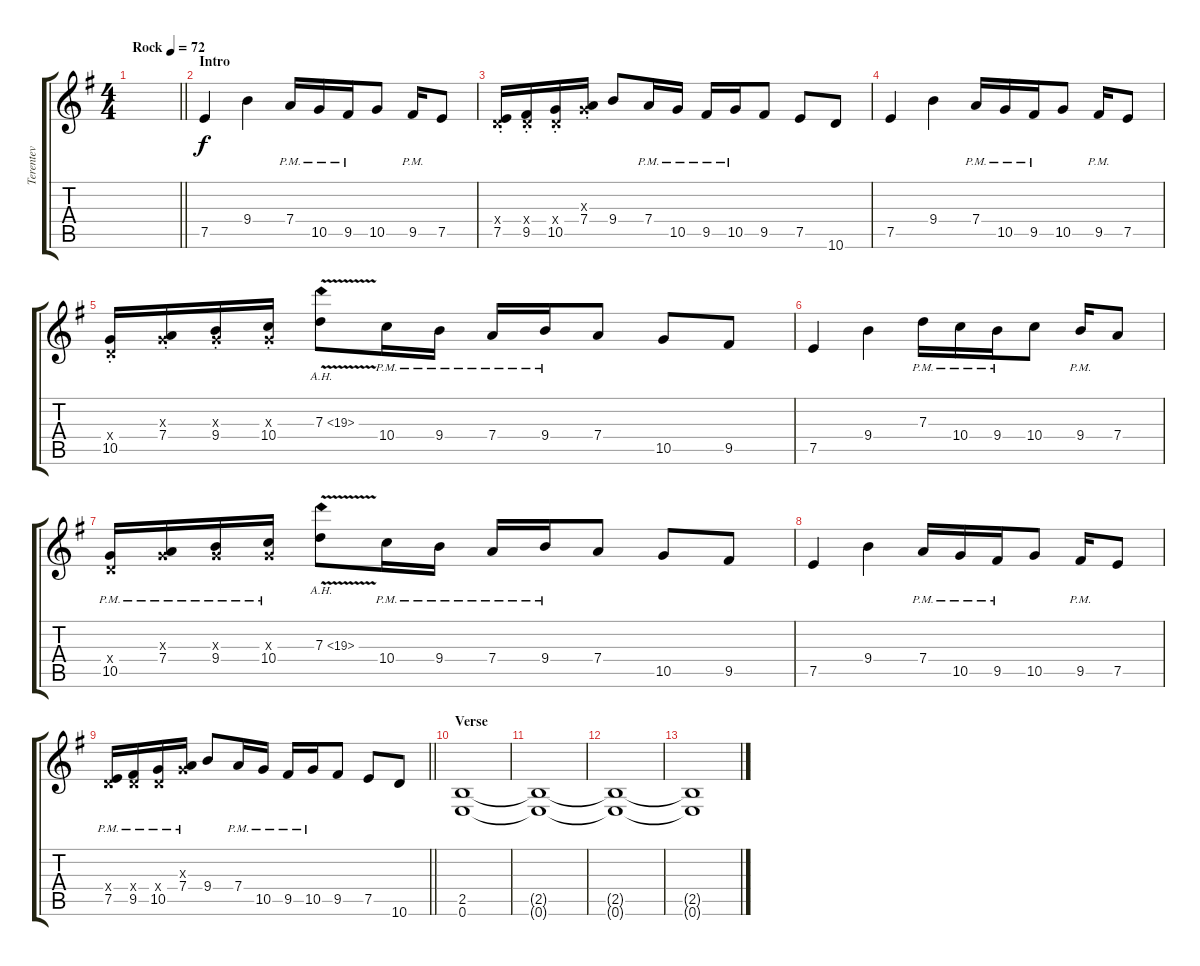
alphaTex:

\track ("Terentev" "Terentev") {instrument distortionguitar}
\staff {score tabs}
\tuning (E4 B3 G3 D3 A2 E2) {hide}
\ts (4 4)
\tempo (72 "Rock")
\clef g2
\barLineRight lightlight
\ks eminor
|
\section ("" "Intro")
7.5.4 9.4.4 7.4{pm}.16 10.5{pm}.16 9.5{pm}.16 10.5.8 9.5{pm}.16 7.5.8 |
(0.4{x} 7.5{st}).16 (0.4{x} 9.5{st}).16 (0.4{x} 10.5{st}).16 (0.3{x} 7.4{st}).16 9.4.8 7.4{pm}.16 10.5{pm}.16 9.5{pm}.16 10.5{pm}.16 9.5.8 7.5.8 10.6.8 |
7.5.4 9.4.4 7.4{pm}.16 10.5{pm}.16 9.5{pm}.16 10.5.8 9.5{pm}.16 7.5.8 |
(0.4{x} 10.5{st}).16 (0.3{x} 7.4{st}).16 (0.3{x} 9.4{st}).16 (0.3{x} 10.4{st}).16 7.3{ah 12 v}.8 10.4{pm}.16 9.4{pm}.16 7.4{pm}.16 9.4{pm}.16 7.4.8 10.5.8 9.5.8 |
7.5.4 9.4.4 7.3{pm}.16 10.4{pm}.16 9.4{pm}.16 10.4.8 9.4{pm}.16 7.4.8 |
(0.4{x} 10.5{pm}).16 (0.3{x} 7.4{pm}).16 (0.3{x} 9.4{pm}).16 (0.3{x} 10.4{pm}).16 7.3{ah 12 v}.8 10.4{pm}.16 9.4{pm}.16 7.4{pm}.16 9.4{pm}.16 7.4.8 10.5.8 9.5.8 |
7.5.4 9.4.4 7.4{pm}.16 10.5{pm}.16 9.5{pm}.16 10.5.8 9.5{pm}.16 7.5.8 |
\barLineRight lightlight
(0.4{x} 7.5{pm}).16 (0.4{x} 9.5{pm}).16 (0.4{x} 10.5{pm}).16 (0.3{x} 7.4{pm}).16 9.4.8 7.4{pm}.16 10.5{pm}.16 9.5{pm}.16 10.5{pm}.16 9.5.8 7.5.8 10.6.8 |
\section ("" "Verse")
(2.5 0.6).1{volume 7} |
(2.5{t} 0.6{t}).1 |
(2.5{t} 0.6{t}).1 |
(2.5{t} 0.6{t}).1
